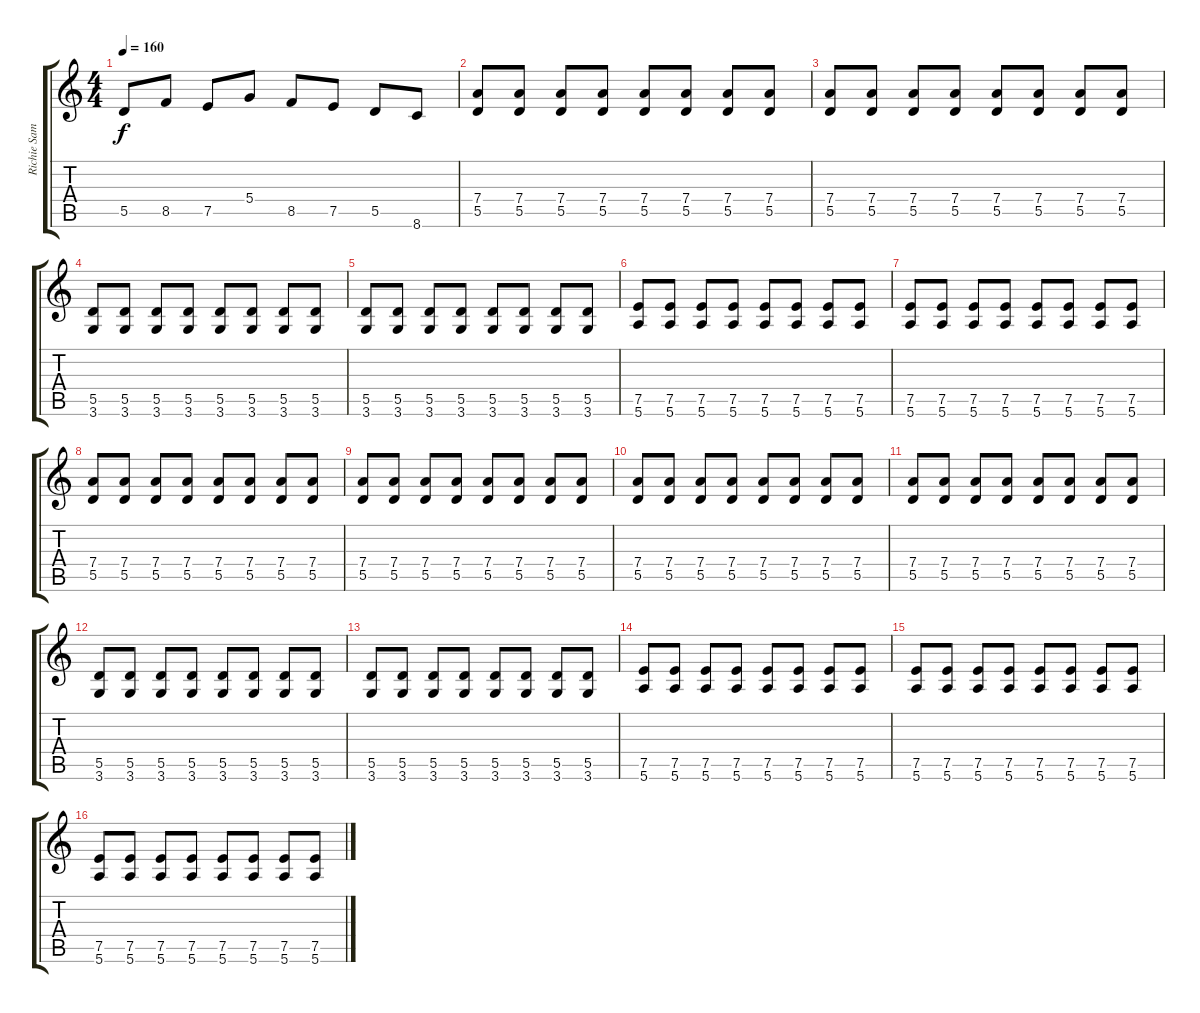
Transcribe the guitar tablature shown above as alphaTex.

\track ("Richie Sambora Gtr.2" "Richie Sam") {instrument distortionguitar}
\staff {score tabs}
\tuning (E4 B3 G3 D3 A2 E2) {hide}
\ts (4 4)
\tempo 160
\clef g2
\ks c
5.5.8{dy f} 8.5.8 7.5.8 5.4.8 8.5.8 7.5.8 5.5.8 8.6.8 |
(7.4 5.5).8 (7.4 5.5).8 (7.4 5.5).8 (7.4 5.5).8 (7.4 5.5).8 (7.4 5.5).8 (7.4 5.5).8 (7.4 5.5).8 |
(7.4 5.5).8 (7.4 5.5).8 (7.4 5.5).8 (7.4 5.5).8 (7.4 5.5).8 (7.4 5.5).8 (7.4 5.5).8 (7.4 5.5).8 |
(5.5 3.6).8 (5.5 3.6).8 (5.5 3.6).8 (5.5 3.6).8 (5.5 3.6).8 (5.5 3.6).8 (5.5 3.6).8 (5.5 3.6).8 |
(5.5 3.6).8 (5.5 3.6).8 (5.5 3.6).8 (5.5 3.6).8 (5.5 3.6).8 (5.5 3.6).8 (5.5 3.6).8 (5.5 3.6).8 |
(7.5 5.6).8 (7.5 5.6).8 (7.5 5.6).8 (7.5 5.6).8 (7.5 5.6).8 (7.5 5.6).8 (7.5 5.6).8 (7.5 5.6).8 |
(7.5 5.6).8 (7.5 5.6).8 (7.5 5.6).8 (7.5 5.6).8 (7.5 5.6).8 (7.5 5.6).8 (7.5 5.6).8 (7.5 5.6).8 |
(7.4 5.5).8 (7.4 5.5).8 (7.4 5.5).8 (7.4 5.5).8 (7.4 5.5).8 (7.4 5.5).8 (7.4 5.5).8 (7.4 5.5).8 |
(7.4 5.5).8 (7.4 5.5).8 (7.4 5.5).8 (7.4 5.5).8 (7.4 5.5).8 (7.4 5.5).8 (7.4 5.5).8 (7.4 5.5).8 |
(7.4 5.5).8 (7.4 5.5).8 (7.4 5.5).8 (7.4 5.5).8 (7.4 5.5).8 (7.4 5.5).8 (7.4 5.5).8 (7.4 5.5).8 |
(7.4 5.5).8 (7.4 5.5).8 (7.4 5.5).8 (7.4 5.5).8 (7.4 5.5).8 (7.4 5.5).8 (7.4 5.5).8 (7.4 5.5).8 |
(5.5 3.6).8 (5.5 3.6).8 (5.5 3.6).8 (5.5 3.6).8 (5.5 3.6).8 (5.5 3.6).8 (5.5 3.6).8 (5.5 3.6).8 |
(5.5 3.6).8 (5.5 3.6).8 (5.5 3.6).8 (5.5 3.6).8 (5.5 3.6).8 (5.5 3.6).8 (5.5 3.6).8 (5.5 3.6).8 |
(7.5 5.6).8 (7.5 5.6).8 (7.5 5.6).8 (7.5 5.6).8 (7.5 5.6).8 (7.5 5.6).8 (7.5 5.6).8 (7.5 5.6).8 |
(7.5 5.6).8 (7.5 5.6).8 (7.5 5.6).8 (7.5 5.6).8 (7.5 5.6).8 (7.5 5.6).8 (7.5 5.6).8 (7.5 5.6).8 |
(7.5 5.6).8 (7.5 5.6).8 (7.5 5.6).8 (7.5 5.6).8 (7.5 5.6).8 (7.5 5.6).8 (7.5 5.6).8 (7.5 5.6).8
